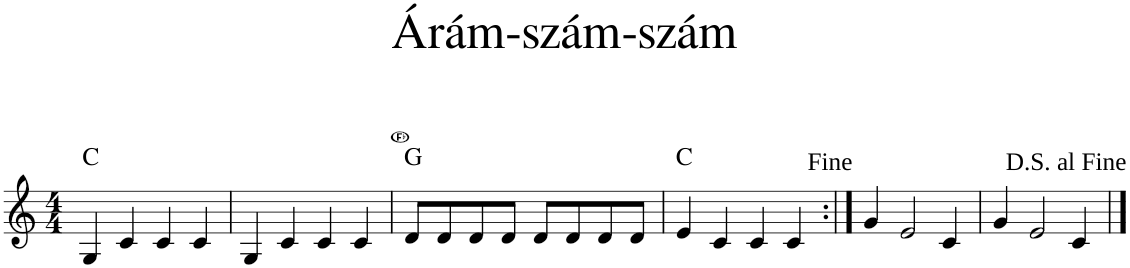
**kern	**harte
*part1	*part1
*staff1	*
*I"Piano	*
*I'Pno.	*
*clefG2	*
*k[]	*
*M4/4	*
=1	=1
4G/	C:maj
4c/	.
4c/	.
4c/	.
=2	=2
4G/	.
4c/	.
4c/	.
4c/	.
=3	=3
8d/L	G:maj
8d/	.
8d/	.
8d/J	.
8d/L	.
8d/	.
8d/	.
8d/J	.
=4	=4
4e/	C:maj
4c/	.
4c/	.
4c/	.
!LO:TX:a:t=<font face="Times New Roman"/>Fine	!
=5:|!	=5:|!
4g/	.
2e/	.
4c/	.
=6	=6
4g/	.
2e/	.
4c/	.
!LO:TX:a:t=<font face="Times New Roman"/>D.S. al Fine	!
==	==
*-	*-
